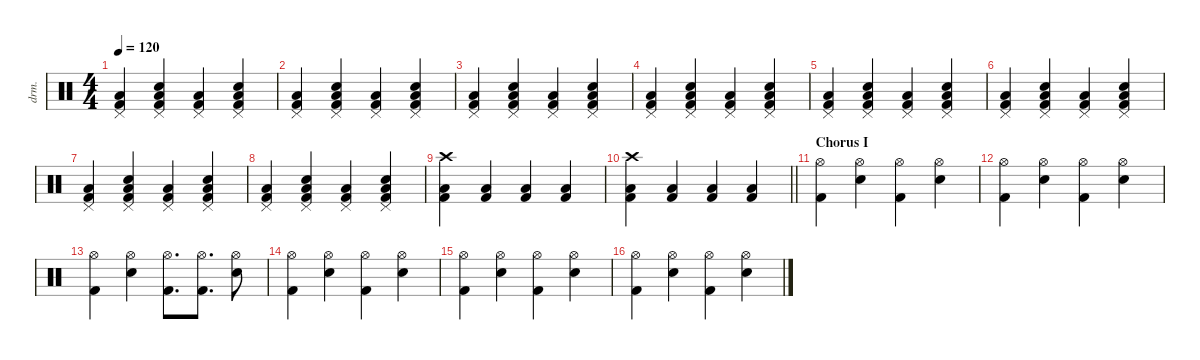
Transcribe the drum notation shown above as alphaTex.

\defaultSystemsLayout 4
\hideDynamics
\bracketExtendMode nobrackets
\otherSystemsTrackNameOrientation horizontal
\track ("Drums" "drm.") {instrument percussion}
\staff {score}
\articulation defaults
\ts (4 4)
\tempo 120
\clef neutral
\ks c
("Pedal Hi-Hat (hit)" "Low Floor Tom (hit)" "Kick (hit) 2").4{dy mf} ("Pedal Hi-Hat (hit)" "Snare (hit) 2" "Low Floor Tom (hit)" "Kick (hit) 2").4 ("Pedal Hi-Hat (hit)" "Low Floor Tom (hit)" "Kick (hit) 2").4 ("Pedal Hi-Hat (hit)" "Snare (hit) 2" "Low Floor Tom (hit)" "Kick (hit) 2").4 |
("Pedal Hi-Hat (hit)" "Low Floor Tom (hit)" "Kick (hit) 2").4 ("Pedal Hi-Hat (hit)" "Snare (hit) 2" "Low Floor Tom (hit)" "Kick (hit) 2").4 ("Pedal Hi-Hat (hit)" "Low Floor Tom (hit)" "Kick (hit) 2").4 ("Pedal Hi-Hat (hit)" "Snare (hit) 2" "Low Floor Tom (hit)" "Kick (hit) 2").4 |
("Pedal Hi-Hat (hit)" "Low Floor Tom (hit)" "Kick (hit) 2").4 ("Pedal Hi-Hat (hit)" "Snare (hit) 2" "Low Floor Tom (hit)" "Kick (hit) 2").4 ("Pedal Hi-Hat (hit)" "Low Floor Tom (hit)" "Kick (hit) 2").4 ("Pedal Hi-Hat (hit)" "Snare (hit) 2" "Low Floor Tom (hit)" "Kick (hit) 2").4 |
("Pedal Hi-Hat (hit)" "Low Floor Tom (hit)" "Kick (hit) 2").4 ("Pedal Hi-Hat (hit)" "Snare (hit) 2" "Low Floor Tom (hit)" "Kick (hit) 2").4 ("Pedal Hi-Hat (hit)" "Low Floor Tom (hit)" "Kick (hit) 2").4 ("Pedal Hi-Hat (hit)" "Snare (hit) 2" "Low Floor Tom (hit)" "Kick (hit) 2").4 |
("Pedal Hi-Hat (hit)" "Low Floor Tom (hit)" "Kick (hit) 2").4 ("Pedal Hi-Hat (hit)" "Snare (hit) 2" "Low Floor Tom (hit)" "Kick (hit) 2").4 ("Pedal Hi-Hat (hit)" "Low Floor Tom (hit)" "Kick (hit) 2").4 ("Pedal Hi-Hat (hit)" "Snare (hit) 2" "Low Floor Tom (hit)" "Kick (hit) 2").4 |
("Pedal Hi-Hat (hit)" "Low Floor Tom (hit)" "Kick (hit) 2").4 ("Pedal Hi-Hat (hit)" "Snare (hit) 2" "Low Floor Tom (hit)" "Kick (hit) 2").4 ("Pedal Hi-Hat (hit)" "Low Floor Tom (hit)" "Kick (hit) 2").4 ("Pedal Hi-Hat (hit)" "Snare (hit) 2" "Low Floor Tom (hit)" "Kick (hit) 2").4 |
("Pedal Hi-Hat (hit)" "Low Floor Tom (hit)" "Kick (hit) 2").4 ("Pedal Hi-Hat (hit)" "Snare (hit) 2" "Low Floor Tom (hit)" "Kick (hit) 2").4 ("Pedal Hi-Hat (hit)" "Low Floor Tom (hit)" "Kick (hit) 2").4 ("Pedal Hi-Hat (hit)" "Snare (hit) 2" "Low Floor Tom (hit)" "Kick (hit) 2").4 |
("Pedal Hi-Hat (hit)" "Low Floor Tom (hit)" "Kick (hit) 2").4 ("Pedal Hi-Hat (hit)" "Snare (hit) 2" "Low Floor Tom (hit)" "Kick (hit) 2").4 ("Pedal Hi-Hat (hit)" "Low Floor Tom (hit)" "Kick (hit) 2").4 ("Pedal Hi-Hat (hit)" "Snare (hit) 2" "Low Floor Tom (hit)" "Kick (hit) 2").4 |
("Crash high (hit)" "Low Floor Tom (hit)" "Kick (hit) 2").4{dy f} ("Low Floor Tom (hit)" "Kick (hit) 2").4 ("Low Floor Tom (hit)" "Kick (hit) 2").4 ("Low Floor Tom (hit)" "Kick (hit) 2").4 |
\barLineRight lightlight
("Crash high (hit)" "Low Floor Tom (hit)" "Kick (hit) 2").4 ("Low Floor Tom (hit)" "Kick (hit) 2").4 ("Low Floor Tom (hit)" "Kick (hit) 2").4 ("Low Floor Tom (hit)" "Kick (hit) 2").4 |
\section ("" "Chorus I")
("Hi-Hat (open)" "Kick (hit) 2").4 ("Hi-Hat (open)" "Snare (hit) 2").4 ("Hi-Hat (open)" "Kick (hit) 2").4 ("Hi-Hat (open)" "Snare (hit) 2").4 |
("Hi-Hat (open)" "Kick (hit) 2").4 ("Hi-Hat (open)" "Snare (hit) 2").4 ("Hi-Hat (open)" "Kick (hit) 2").4 ("Hi-Hat (open)" "Snare (hit) 2").4 |
("Hi-Hat (open)" "Kick (hit) 2").4 ("Hi-Hat (open)" "Snare (hit) 2").4 ("Hi-Hat (open)" "Kick (hit) 2").8{d} ("Hi-Hat (open)" "Kick (hit) 2").8{d} ("Hi-Hat (open)" "Snare (hit) 2").8 |
("Hi-Hat (open)" "Kick (hit) 2").4 ("Hi-Hat (open)" "Snare (hit) 2").4 ("Hi-Hat (open)" "Kick (hit) 2").4 ("Hi-Hat (open)" "Snare (hit) 2").4 |
("Hi-Hat (open)" "Kick (hit) 2").4 ("Hi-Hat (open)" "Snare (hit) 2").4 ("Hi-Hat (open)" "Kick (hit) 2").4 ("Hi-Hat (open)" "Snare (hit) 2").4 |
("Hi-Hat (open)" "Kick (hit) 2").4 ("Hi-Hat (open)" "Snare (hit) 2").4 ("Hi-Hat (open)" "Kick (hit) 2").4 ("Hi-Hat (open)" "Snare (hit) 2").4
